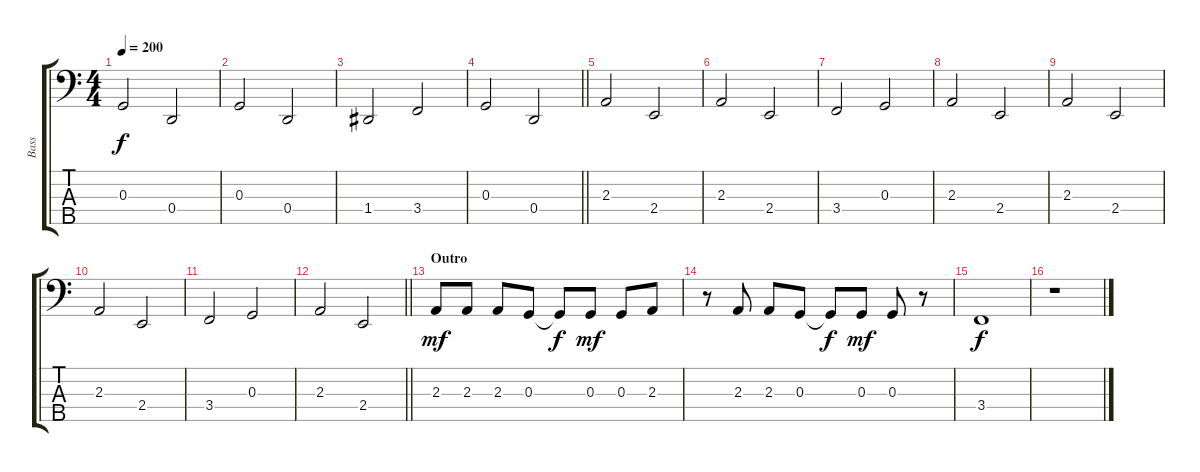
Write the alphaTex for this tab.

\track ("Bass" "Bass") {instrument electricbasspick}
\staff {score tabs}
\tuning (F2 C2 G1 D1 A0) {hide}
\ts (4 4)
\tempo 200
\clef f4
\ks c
0.3.2{dy f} 0.4.2 |
0.3.2 0.4.2 |
1.4.2 3.4.2 |
\barLineRight lightlight
0.3.2 0.4.2 |
2.3.2 2.4.2 |
2.3.2 2.4.2 |
3.4.2 0.3.2 |
2.3.2 2.4.2 |
2.3.2 2.4.2 |
2.3.2 2.4.2 |
3.4.2 0.3.2 |
\barLineRight lightlight
2.3.2 2.4.2 |
\section ("" "Outro")
2.3.8{dy mf} 2.3.8 2.3.8 0.3.8 0.3{t}.8{dy f} 0.3.8{dy mf} 0.3.8 2.3.8 |
r.8 2.3.8 2.3.8 0.3.8 0.3{t}.8{dy f} 0.3.8{dy mf} 0.3.8 r.8 |
3.4.1{dy f} |
r.1
